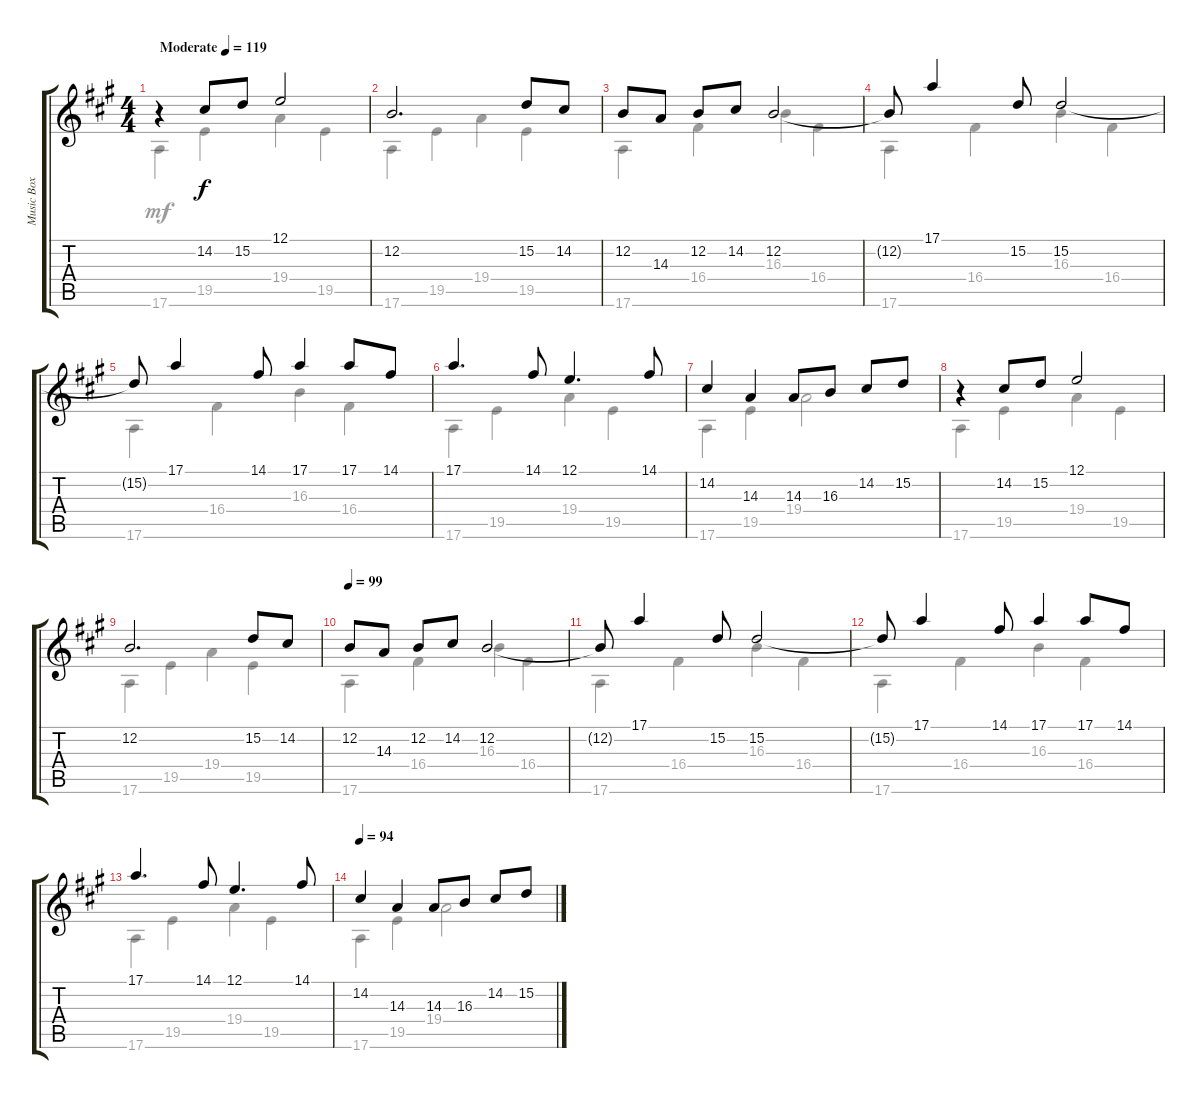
\track ("Music Box" "Music Box") {instrument musicbox}
\staff {score tabs}
\tuning (E4 B3 G3 D3 A2 E2) {hide}
\voice
\ts (4 4)
\tempo (119 "Moderate")
\clef g2
\ks a
r.4{dy f instrument musicbox} 14.2.8 15.2.8 12.1.2 |
12.2.2{d} 15.2.8 14.2.8 |
12.2.8 14.3.8 12.2.8 14.2.8 12.2.2 |
12.2{t}.8 17.1.4 15.2.8 15.2.2 |
15.2{t}.8 17.1.4 14.1.8 17.1.4 17.1.8 14.1.8 |
17.1.4{d} 14.1.8 12.1.4{d} 14.1.8 |
14.2.4 14.3.4 14.3.8 16.3.8 14.2.8 15.2.8 |
r.4 14.2.8 15.2.8 12.1.2 |
12.2.2{d} 15.2.8 14.2.8 |
\tempo 99
12.2.8 14.3.8 12.2.8 14.2.8 12.2.2 |
12.2{t}.8 17.1.4 15.2.8 15.2.2 |
15.2{t}.8 17.1.4 14.1.8 17.1.4 17.1.8 14.1.8 |
17.1.4{d} 14.1.8 12.1.4{d} 14.1.8 |
\tempo 94
14.2.4 14.3.4 14.3.8 16.3.8 14.2.8 15.2.8
\voice
\clef g2
\ottava regular
\simile none
\ks a
17.6.4{dy mf} 19.5.4 19.4.4 19.5.4 |
17.6.4 19.5.4 19.4.4 19.5.4 |
17.6.4 16.4.4 16.3.4 16.4.4 |
17.6.4 16.4.4 16.3.4 16.4.4 |
17.6.4 16.4.4 16.3.4 16.4.4 |
17.6.4 19.5.4 19.4.4 19.5.4 |
17.6.4 19.5.4 19.4.2 |
17.6.4 19.5.4 19.4.4 19.5.4 |
17.6.4 19.5.4 19.4.4 19.5.4 |
17.6.4 16.4.4 16.3.4 16.4.4 |
17.6.4 16.4.4 16.3.4 16.4.4 |
17.6.4 16.4.4 16.3.4 16.4.4 |
17.6.4 19.5.4 19.4.4 19.5.4 |
17.6.4 19.5.4 19.4.2
